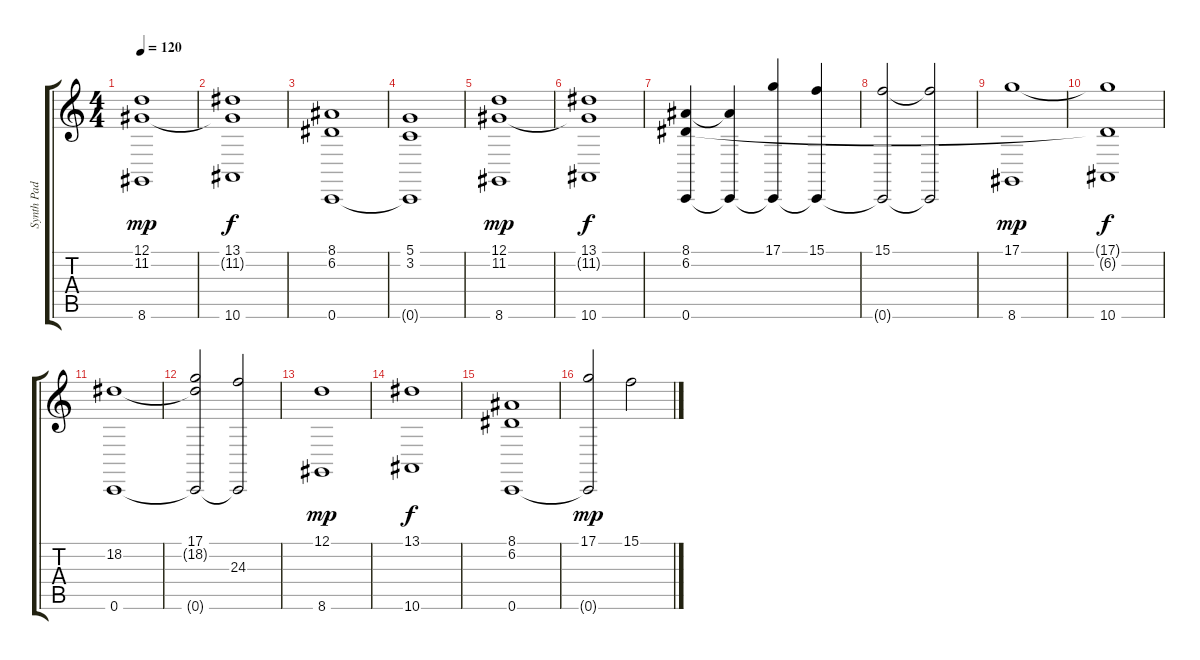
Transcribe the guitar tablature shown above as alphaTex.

\track ("Synth Pad" "Synth Pad") {instrument pad2warm}
\staff {score tabs}
\tuning (D4 A3 F3 C3 G2 C2) {hide}
\ts (4 4)
\tempo 120
\clef g2
\ks c
(12.1 11.2 8.6).1{dy mp} |
(13.1 11.2{t} 10.6).1{dy f} |
(8.1 6.2 0.6).1 |
(5.1 3.2 0.6{t}).1 |
(12.1 11.2 8.6).1{dy mp} |
(13.1 11.2{t} 10.6).1{dy f} |
(8.1 6.2 0.6).4 (8.1{t} 0.6{t}).4 (17.1 0.6{t}).4 (15.1 0.6{t}).4 |
(15.1 0.6{t}).2 (15.1{t} 0.6{t}).2 |
(17.1 8.6).1{dy mp} |
(17.1{t} 6.2{t} 10.6).1{dy f} |
(18.2 0.6).1 |
(17.1 18.2{t} 0.6{t}).2 (24.3 0.6{t}).2 |
(12.1 8.6).1{dy mp} |
(13.1 10.6).1{dy f} |
(8.1 6.2 0.6).1 |
(17.1 0.6{t}).2{dy mp} 15.1.2
